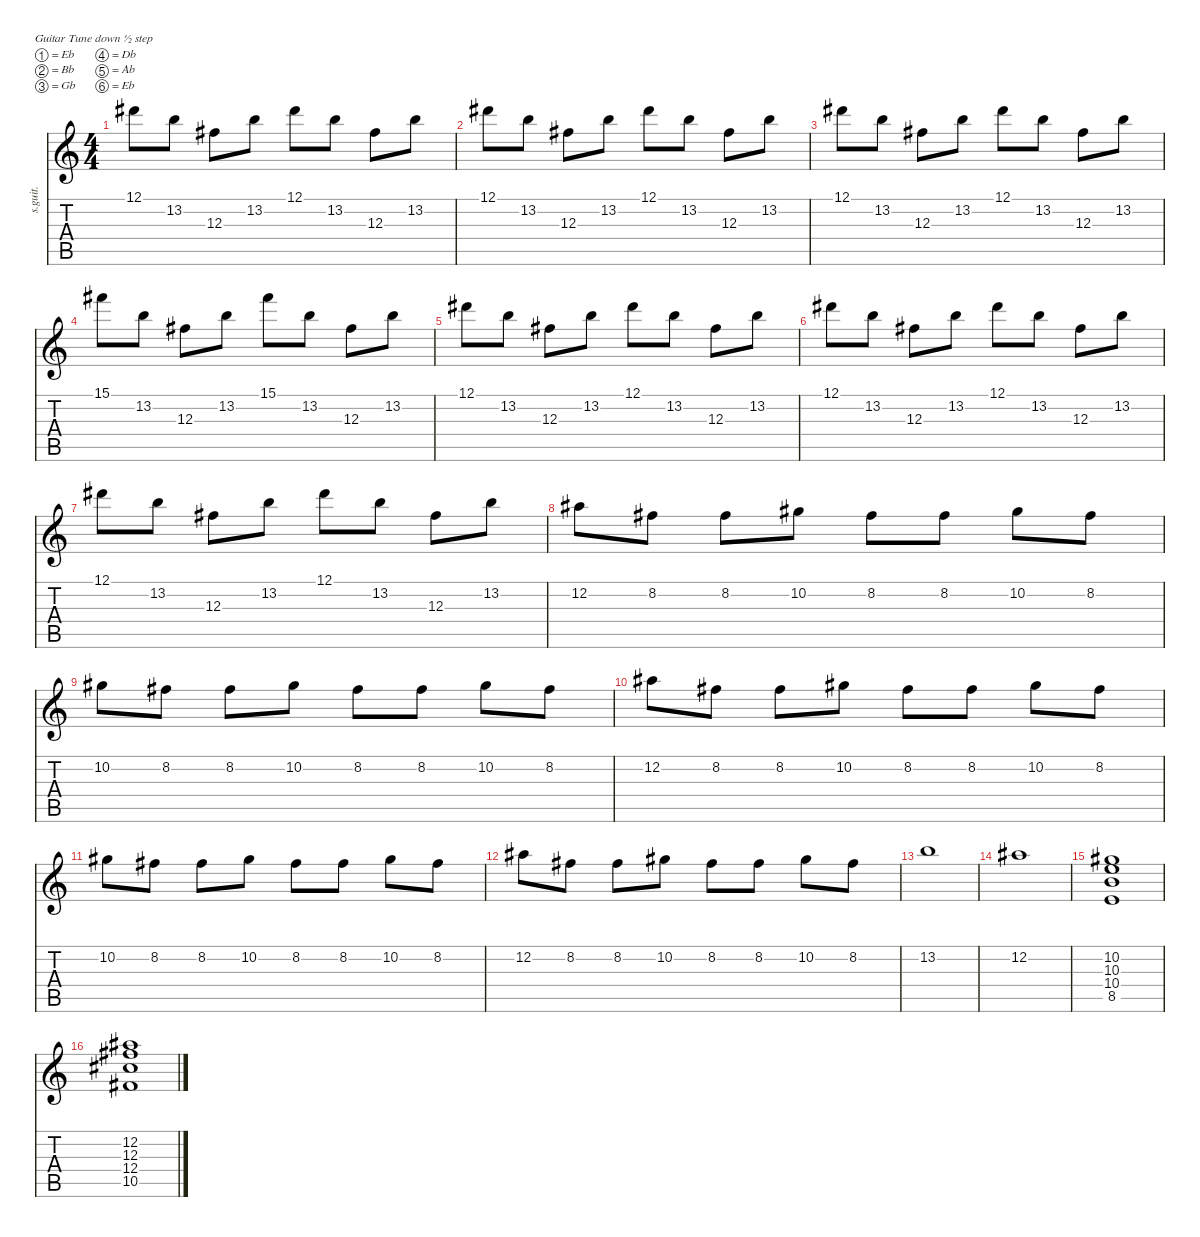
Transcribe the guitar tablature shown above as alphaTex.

\defaultSystemsLayout 4
\hideDynamics
\bracketExtendMode nobrackets
\track ("" "s.guit.") {instrument distortionguitar}
\staff {score tabs}
\tuning (Eb4 Bb3 Gb3 Db3 Ab2 Eb2)
\ts (4 4)
\tempo (184 hide)
\clef g2
\ks c
12.1{acc #}.8{dy f} 13.2.8 12.3{acc #}.8 13.2.8 12.1{acc #}.8 13.2.8 12.3{acc #}.8 13.2.8 |
12.1{acc #}.8 13.2.8 12.3{acc #}.8 13.2.8 12.1{acc #}.8 13.2.8 12.3{acc #}.8 13.2.8 |
12.1{acc #}.8 13.2.8 12.3{acc #}.8 13.2.8 12.1{acc #}.8 13.2.8 12.3{acc #}.8 13.2.8 |
15.1{acc #}.8 13.2.8 12.3{acc #}.8 13.2.8 15.1{acc #}.8 13.2.8 12.3{acc #}.8 13.2.8 |
12.1{acc #}.8 13.2.8 12.3{acc #}.8 13.2.8 12.1{acc #}.8 13.2.8 12.3{acc #}.8 13.2.8 |
12.1{acc #}.8 13.2.8 12.3{acc #}.8 13.2.8 12.1{acc #}.8 13.2.8 12.3{acc #}.8 13.2.8 |
12.1{acc #}.8 13.2.8 12.3{acc #}.8 13.2.8 12.1{acc #}.8 13.2.8 12.3{acc #}.8 13.2.8 |
12.2{acc #}.8 8.2{acc #}.8 8.2{acc #}.8 10.2{acc #}.8 8.2{acc #}.8 8.2{acc #}.8 10.2{acc #}.8 8.2{acc #}.8 |
10.2{acc #}.8 8.2{acc #}.8 8.2{acc #}.8 10.2{acc #}.8 8.2{acc #}.8 8.2{acc #}.8 10.2{acc #}.8 8.2{acc #}.8 |
12.2{acc #}.8 8.2{acc #}.8 8.2{acc #}.8 10.2{acc #}.8 8.2{acc #}.8 8.2{acc #}.8 10.2{acc #}.8 8.2{acc #}.8 |
10.2{acc #}.8 8.2{acc #}.8 8.2{acc #}.8 10.2{acc #}.8 8.2{acc #}.8 8.2{acc #}.8 10.2{acc #}.8 8.2{acc #}.8 |
12.2{acc #}.8 8.2{acc #}.8 8.2{acc #}.8 10.2{acc #}.8 8.2{acc #}.8 8.2{acc #}.8 10.2{acc #}.8 8.2{acc #}.8 |
13.2.1 |
12.2{acc #}.1 |
(10.2{acc #} 10.3 10.4 8.5).1 |
(12.2{acc #} 12.3{acc #} 12.4{acc #} 10.5{acc #}).1
